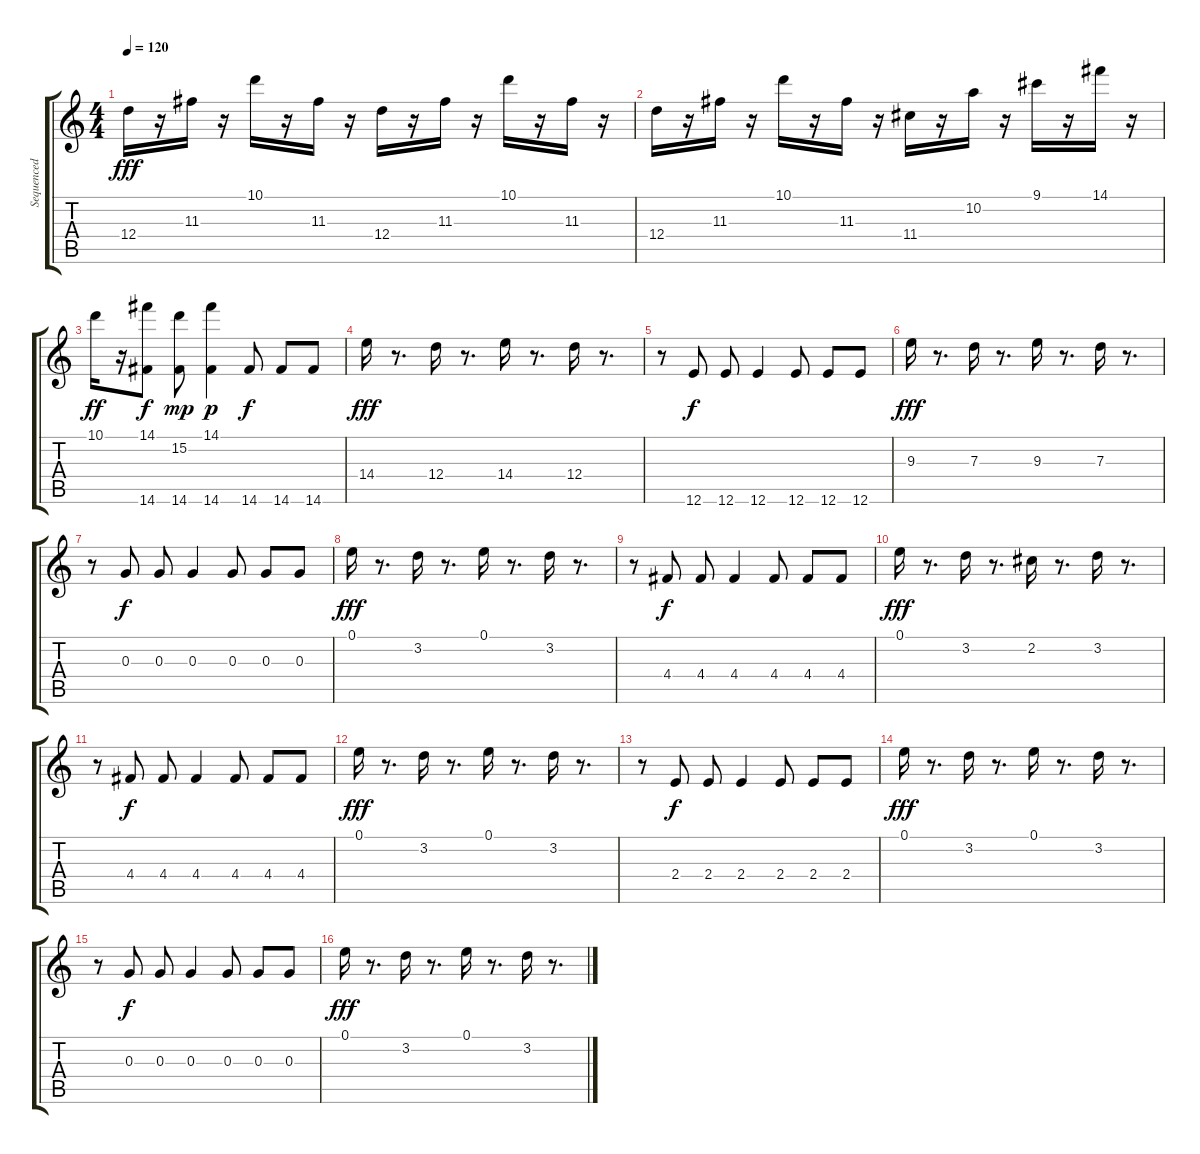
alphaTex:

\track ("Sequenced by SiMMply Andy © 1997." "Sequenced ") {instrument electricguitarmuted}
\staff {score tabs}
\tuning (E4 B3 G3 D3 A2 E2) {hide}
\ts (4 4)
\tempo 120
\clef g2
\ks c
12.4.16{dy fff} r.16 11.3.16 r.16 10.1.16 r.16 11.3.16 r.16 12.4.16 r.16 11.3.16 r.16 10.1.16 r.16 11.3.16 r.16 |
12.4.16 r.16 11.3.16 r.16 10.1.16 r.16 11.3.16 r.16 11.4.16 r.16 10.2.16 r.16 9.1.16 r.16 14.1.16 r.16 |
10.1.16{dy ff} r.16 (14.1 14.6).8{dy f} (15.2 14.6).8{dy mp} (14.1 14.6).4{dy p} 14.6.8{dy f} 14.6.8 14.6.8 |
14.4.16{dy fff} r.8{d} 12.4.16 r.8{d} 14.4.16 r.8{d} 12.4.16 r.8{d} |
r.8 12.6.8{dy f} 12.6.8 12.6.4 12.6.8 12.6.8 12.6.8 |
9.3.16{dy fff} r.8{d} 7.3.16 r.8{d} 9.3.16 r.8{d} 7.3.16 r.8{d} |
r.8 0.3.8{dy f} 0.3.8 0.3.4 0.3.8 0.3.8 0.3.8 |
0.1.16{dy fff} r.8{d} 3.2.16 r.8{d} 0.1.16 r.8{d} 3.2.16 r.8{d} |
r.8 4.4.8{dy f} 4.4.8 4.4.4 4.4.8 4.4.8 4.4.8 |
0.1.16{dy fff} r.8{d} 3.2.16 r.8{d} 2.2.16 r.8{d} 3.2.16 r.8{d} |
r.8 4.4.8{dy f} 4.4.8 4.4.4 4.4.8 4.4.8 4.4.8 |
0.1.16{dy fff} r.8{d} 3.2.16 r.8{d} 0.1.16 r.8{d} 3.2.16 r.8{d} |
r.8 2.4.8{dy f} 2.4.8 2.4.4 2.4.8 2.4.8 2.4.8 |
0.1.16{dy fff} r.8{d} 3.2.16 r.8{d} 0.1.16 r.8{d} 3.2.16 r.8{d} |
r.8 0.3.8{dy f} 0.3.8 0.3.4 0.3.8 0.3.8 0.3.8 |
0.1.16{dy fff} r.8{d} 3.2.16 r.8{d} 0.1.16 r.8{d} 3.2.16 r.8{d}
